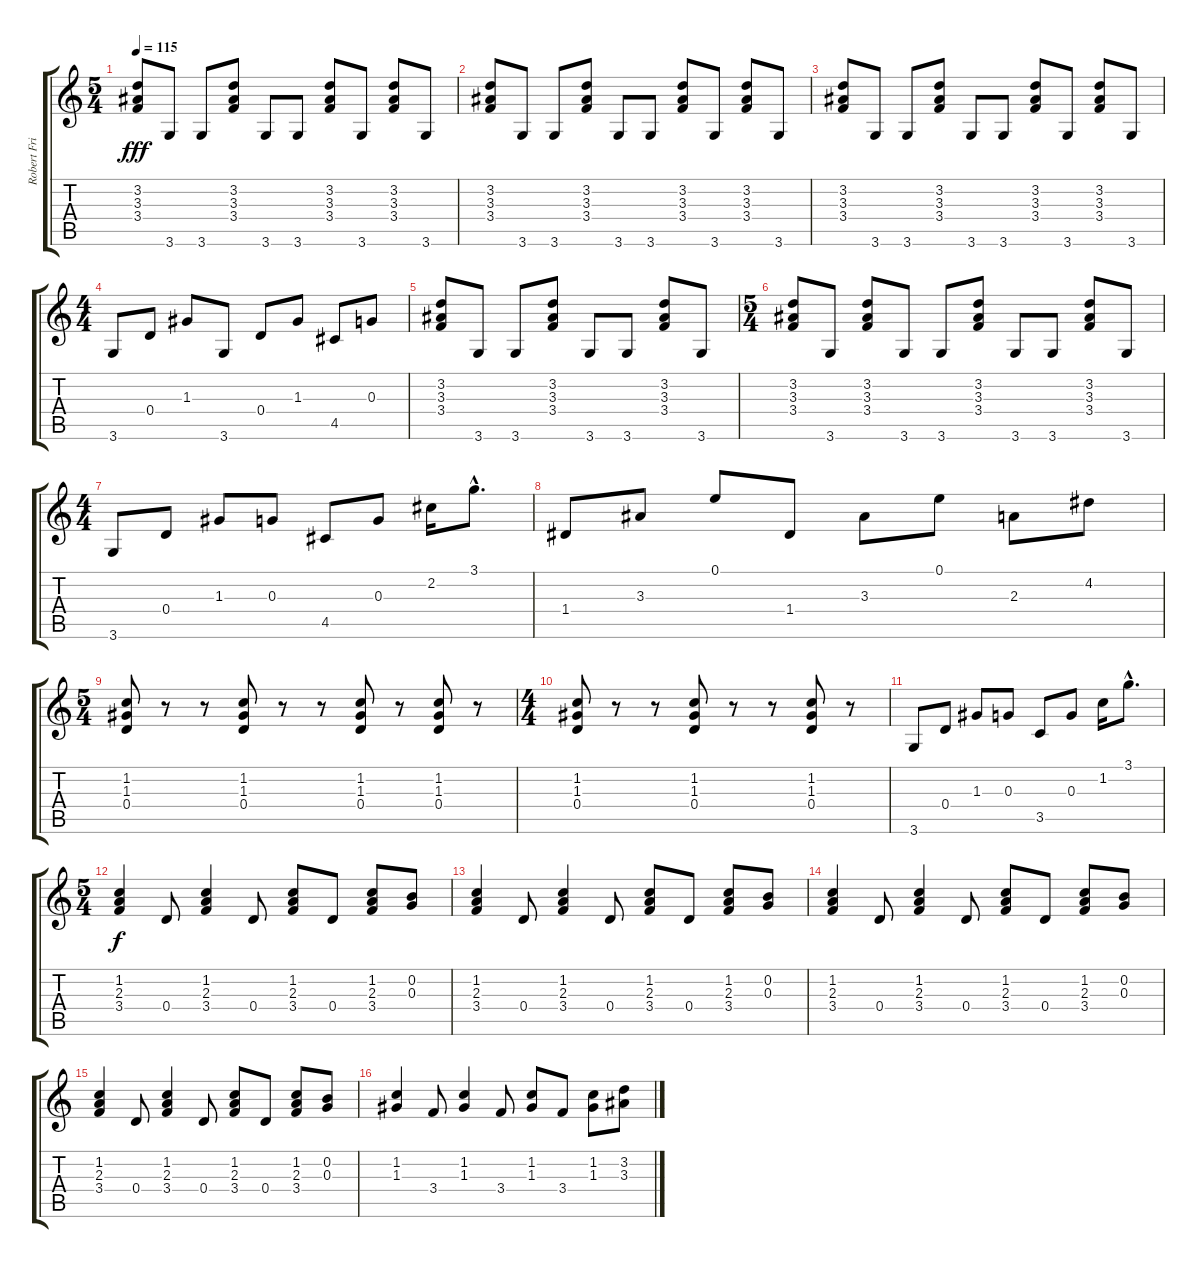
\track ("Robert Fripp Guitar" "Robert Fri") {instrument electricguitarclean}
\staff {score tabs}
\tuning (E4 B3 G3 D3 A2 E2) {hide}
\ts (5 4)
\tempo 115
\clef g2
\ks c
(3.2 3.3 3.4).8{dy fff} 3.6.8 3.6.8 (3.2 3.3 3.4).8 3.6.8 3.6.8 (3.2 3.3 3.4).8 3.6.8 (3.2 3.3 3.4).8 3.6.8 |
(3.2 3.3 3.4).8 3.6.8 3.6.8 (3.2 3.3 3.4).8 3.6.8 3.6.8 (3.2 3.3 3.4).8 3.6.8 (3.2 3.3 3.4).8 3.6.8 |
(3.2 3.3 3.4).8 3.6.8 3.6.8 (3.2 3.3 3.4).8 3.6.8 3.6.8 (3.2 3.3 3.4).8 3.6.8 (3.2 3.3 3.4).8 3.6.8 |
\ts (4 4)
3.6.8 0.4.8 1.3.8 3.6.8 0.4.8 1.3.8 4.5.8 0.3.8 |
(3.2 3.3 3.4).8 3.6.8 3.6.8 (3.2 3.3 3.4).8 3.6.8 3.6.8 (3.2 3.3 3.4).8 3.6.8 |
\ts (5 4)
(3.2 3.3 3.4).8 3.6.8 (3.2 3.3 3.4).8 3.6.8 3.6.8 (3.2 3.3 3.4).8 3.6.8 3.6.8 (3.2 3.3 3.4).8 3.6.8 |
\ts (4 4)
3.6.8 0.4.8 1.3.8 0.3.8 4.5.8 0.3.8 2.2.16 3.1{hac}.8{d} |
1.4.8 3.3.8 0.1.8 1.4.8 3.3.8 0.1.8 2.3.8 4.2.8 |
\ts (5 4)
(1.2 1.3 0.4).8 r.8 r.8 (1.2 1.3 0.4).8 r.8 r.8 (1.2 1.3 0.4).8 r.8 (1.2 1.3 0.4).8 r.8 |
\ts (4 4)
(1.2 1.3 0.4).8 r.8 r.8 (1.2 1.3 0.4).8 r.8 r.8 (1.2 1.3 0.4).8 r.8 |
3.6.8 0.4.8 1.3.8 0.3.8 3.5.8 0.3.8 1.2.16 3.1{hac}.8{d} |
\ts (5 4)
(1.2 2.3 3.4).4{dy f} 0.4.8 (1.2 2.3 3.4).4 0.4.8 (1.2 2.3 3.4).8 0.4.8 (1.2 2.3 3.4).8 (0.2 0.3).8 |
(1.2 2.3 3.4).4 0.4.8 (1.2 2.3 3.4).4 0.4.8 (1.2 2.3 3.4).8 0.4.8 (1.2 2.3 3.4).8 (0.2 0.3).8 |
(1.2 2.3 3.4).4 0.4.8 (1.2 2.3 3.4).4 0.4.8 (1.2 2.3 3.4).8 0.4.8 (1.2 2.3 3.4).8 (0.2 0.3).8 |
(1.2 2.3 3.4).4 0.4.8 (1.2 2.3 3.4).4 0.4.8 (1.2 2.3 3.4).8 0.4.8 (1.2 2.3 3.4).8 (0.2 0.3).8 |
(1.2 1.3).4 3.4.8 (1.2 1.3).4 3.4.8 (1.2 1.3).8 3.4.8 (1.2 1.3).8 (3.2 3.3).8
